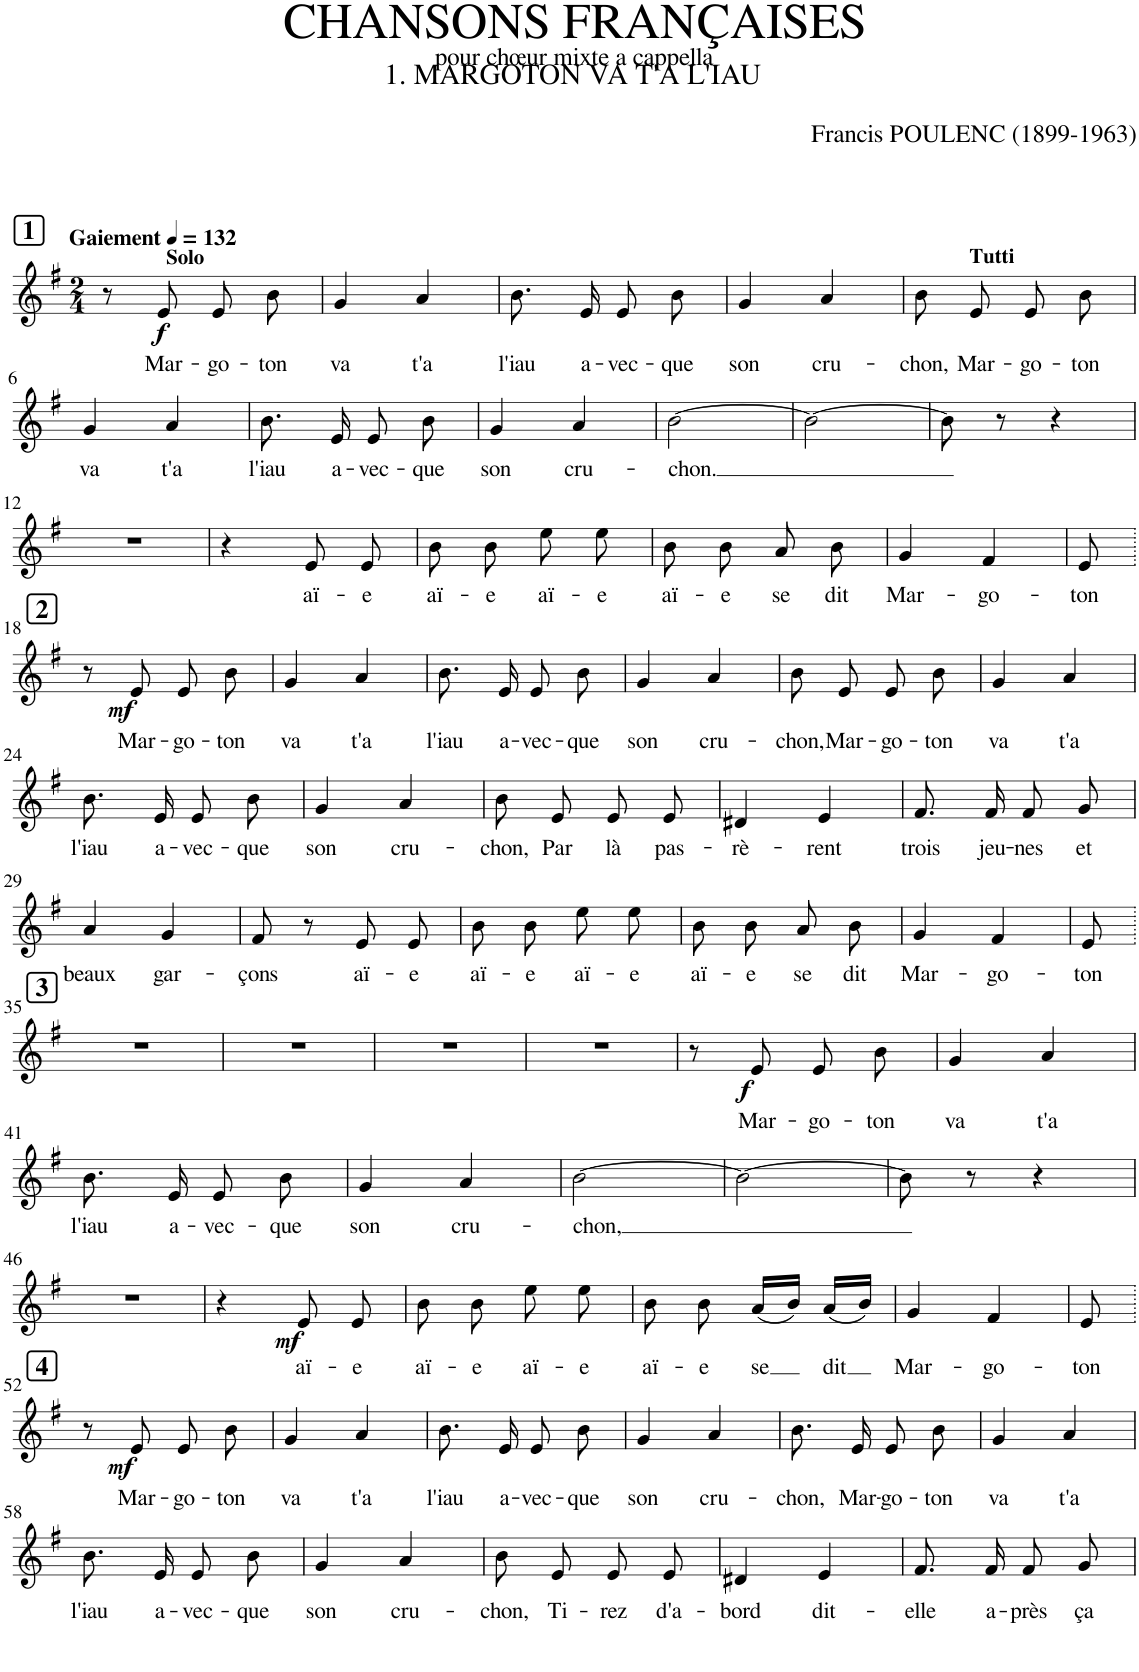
**kern	**text	**dynam
*part1	*part1	*part1
*staff1	*staff1	*staff1
*I"SOPRANOS	*	*
*I'S	*	*
*clefG2	*	*
*k[f#]	*	*
*M2/4	*	*
*MM132	*	*
!!LO:REH:place=s1:a:B:cj:fs=14:t=1
=1	=1	=1
!LO:TX:a:B:t=Gaiement	!	!
8r	.	.
!LO:TX:a:B:t=Solo	!	!
!	!LO:LY:b	!LO:DY:b
8e/	Mar-	f
!	!LO:LY:b	!
8e/	-go-	.
!	!LO:LY:b	!
8b\	-ton	.
=2	=2	=2
!	!LO:LY:b	!
4g/	va	.
!	!LO:LY:b	!
4a/	t'a	.
=3	=3	=3
!	!LO:LY:b	!
8.b\	l'iau	.
!	!LO:LY:b	!
16e/	a-	.
!	!LO:LY:b	!
8e/	-vec-	.
!	!LO:LY:b	!
8b\	-que	.
=4	=4	=4
!	!LO:LY:b	!
4g/	son	.
!	!LO:LY:b	!
4a/	cru-	.
=5	=5	=5
!	!LO:LY:b	!
8b\	-chon,	.
!LO:TX:a:B:t=Tutti	!	!
!	!LO:LY:b	!
8e/	Mar-	.
!	!LO:LY:b	!
8e/	-go-	.
!	!LO:LY:b	!
8b\	-ton	.
!!LO:LB:g=z
=6	=6	=6
!	!LO:LY:b	!
4g/	va	.
!	!LO:LY:b	!
4a/	t'a	.
=7	=7	=7
!	!LO:LY:b	!
8.b\	l'iau	.
!	!LO:LY:b	!
16e/	a-	.
!	!LO:LY:b	!
8e/	-vec-	.
!	!LO:LY:b	!
8b\	-que	.
=8	=8	=8
!	!LO:LY:b	!
4g/	son	.
!	!LO:LY:b	!
4a/	cru-	.
=9	=9	=9
!	!LO:LY:b	!
[2b\	-chon.	.
=10	=10	=10
2b\_	.	.
=11	=11	=11
8b\]	.	.
8r	.	.
4r	.	.
!!LO:LB:g=z
=12	=12	=12
2r	.	.
=13	=13	=13
4r	.	.
!	!LO:LY:b	!
8e/	aï-	.
!	!LO:LY:b	!
8e/	-e	.
=14	=14	=14
!	!LO:LY:b	!
8b\	aï-	.
!	!LO:LY:b	!
8b\	-e	.
!	!LO:LY:b	!
8ee\	aï-	.
!	!LO:LY:b	!
8ee\	-e	.
=15	=15	=15
!	!LO:LY:b	!
8b\	aï-	.
!	!LO:LY:b	!
8b\	-e	.
!	!LO:LY:b	!
8a/	se	.
!	!LO:LY:b	!
8b\	dit	.
=16	=16	=16
!	!LO:LY:b	!
4g/	Mar-	.
!	!LO:LY:b	!
4f#/	-go-	.
=17	=17	=17
!	!LO:LY:b	!
8e/	-ton	.
!!LO:LB:g=z
!!LO:REH:place=s1:a:B:cj:fs=14:t=2
=18.	=18.	=18.
8r	.	.
!	!LO:LY:b	!LO:DY:b
8e/	Mar-	mf
!	!LO:LY:b	!
8e/	-go-	.
!	!LO:LY:b	!
8b\	-ton	.
=19	=19	=19
!	!LO:LY:b	!
4g/	va	.
!	!LO:LY:b	!
4a/	t'a	.
=20	=20	=20
!	!LO:LY:b	!
8.b\	l'iau	.
!	!LO:LY:b	!
16e/	a-	.
!	!LO:LY:b	!
8e/	-vec-	.
!	!LO:LY:b	!
8b\	-que	.
=21	=21	=21
!	!LO:LY:b	!
4g/	son	.
!	!LO:LY:b	!
4a/	cru-	.
=22	=22	=22
!	!LO:LY:b	!
8b\	-chon,	.
!	!LO:LY:b	!
8e/	Mar-	.
!	!LO:LY:b	!
8e/	-go-	.
!	!LO:LY:b	!
8b\	-ton	.
=23	=23	=23
!	!LO:LY:b	!
4g/	va	.
!	!LO:LY:b	!
4a/	t'a	.
!!LO:LB:g=z
=24	=24	=24
!	!LO:LY:b	!
8.b\	l'iau	.
!	!LO:LY:b	!
16e/	a-	.
!	!LO:LY:b	!
8e/	-vec-	.
!	!LO:LY:b	!
8b\	-que	.
=25	=25	=25
!	!LO:LY:b	!
4g/	son	.
!	!LO:LY:b	!
4a/	cru-	.
=26	=26	=26
!	!LO:LY:b	!
8b\	-chon,	.
!	!LO:LY:b	!
8e/	Par	.
!	!LO:LY:b	!
8e/	là	.
!	!LO:LY:b	!
8e/	pas-	.
=27	=27	=27
!	!LO:LY:b	!
4d#X/	-rè-	.
!	!LO:LY:b	!
4e/	-rent	.
=28	=28	=28
!	!LO:LY:b	!
8.f#/	trois	.
!	!LO:LY:b	!
16f#/	jeu-	.
!	!LO:LY:b	!
8f#/	-nes	.
!	!LO:LY:b	!
8g/	et	.
!!LO:LB:g=z
=29	=29	=29
!	!LO:LY:b	!
4a/	beaux	.
!	!LO:LY:b	!
4g/	gar-	.
=30	=30	=30
!	!LO:LY:b	!
8f#/	-çons	.
8r	.	.
!	!LO:LY:b	!
8e/	aï-	.
!	!LO:LY:b	!
8e/	-e	.
=31	=31	=31
!	!LO:LY:b	!
8b\	aï-	.
!	!LO:LY:b	!
8b\	-e	.
!	!LO:LY:b	!
8ee\	aï-	.
!	!LO:LY:b	!
8ee\	-e	.
=32	=32	=32
!	!LO:LY:b	!
8b\	aï-	.
!	!LO:LY:b	!
8b\	-e	.
!	!LO:LY:b	!
8a/	se	.
!	!LO:LY:b	!
8b\	dit	.
=33	=33	=33
!	!LO:LY:b	!
4g/	Mar-	.
!	!LO:LY:b	!
4f#/	-go-	.
=34	=34	=34
!	!LO:LY:b	!
8e/	-ton	.
!!LO:LB:g=z
!!LO:REH:place=s1:a:B:cj:fs=14:t=3
=35.	=35.	=35.
2r	.	.
=36	=36	=36
2r	.	.
=37	=37	=37
2r	.	.
=38	=38	=38
2r	.	.
=39	=39	=39
8r	.	.
!	!LO:LY:b	!LO:DY:b
8e/	Mar-	f
!	!LO:LY:b	!
8e/	-go-	.
!	!LO:LY:b	!
8b\	-ton	.
=40	=40	=40
!	!LO:LY:b	!
4g/	va	.
!	!LO:LY:b	!
4a/	t'a	.
!!LO:LB:g=z
=41	=41	=41
!	!LO:LY:b	!
8.b\	l'iau	.
!	!LO:LY:b	!
16e/	a-	.
!	!LO:LY:b	!
8e/	-vec-	.
!	!LO:LY:b	!
8b\	-que	.
=42	=42	=42
!	!LO:LY:b	!
4g/	son	.
!	!LO:LY:b	!
4a/	cru-	.
=43	=43	=43
!	!LO:LY:b	!
[2b\	-chon,	.
=44	=44	=44
2b\_	.	.
=45	=45	=45
8b\]	.	.
8r	.	.
4r	.	.
!!LO:LB:g=z
=46	=46	=46
2r	.	.
=47	=47	=47
4r	.	.
!	!LO:LY:b	!LO:DY:b
8e/	aï-	mf
!	!LO:LY:b	!
8e/	-e	.
=48	=48	=48
!	!LO:LY:b	!
8b\	aï-	.
!	!LO:LY:b	!
8b\	-e	.
!	!LO:LY:b	!
8ee\	aï-	.
!	!LO:LY:b	!
8ee\	-e	.
=49	=49	=49
!	!LO:LY:b	!
8b\	aï-	.
!	!LO:LY:b	!
8b\	-e	.
!	!LO:LY:b	!
(16a/LL	se	.
16b/JJ)	.	.
!	!LO:LY:b	!
(16a/LL	dit	.
16b/JJ)	.	.
=50	=50	=50
!	!LO:LY:b	!
4g/	Mar-	.
!	!LO:LY:b	!
4f#/	-go-	.
=51	=51	=51
!	!LO:LY:b	!
8e/	-ton	.
!!LO:LB:g=z
!!LO:REH:place=s1:a:B:cj:fs=14:t=4
=52.	=52.	=52.
8r	.	.
!	!LO:LY:b	!LO:DY:b
8e/	Mar-	mf
!	!LO:LY:b	!
8e/	-go-	.
!	!LO:LY:b	!
8b\	-ton	.
=53	=53	=53
!	!LO:LY:b	!
4g/	va	.
!	!LO:LY:b	!
4a/	t'a	.
=54	=54	=54
!	!LO:LY:b	!
8.b\	l'iau	.
!	!LO:LY:b	!
16e/	a-	.
!	!LO:LY:b	!
8e/	-vec-	.
!	!LO:LY:b	!
8b\	-que	.
=55	=55	=55
!	!LO:LY:b	!
4g/	son	.
!	!LO:LY:b	!
4a/	cru-	.
=56	=56	=56
!	!LO:LY:b	!
8.b\	-chon,	.
!	!LO:LY:b	!
16e/	Mar-	.
!	!LO:LY:b	!
8e/	-go-	.
!	!LO:LY:b	!
8b\	-ton	.
=57	=57	=57
!	!LO:LY:b	!
4g/	va	.
!	!LO:LY:b	!
4a/	t'a	.
!!LO:LB:g=z
=58	=58	=58
!	!LO:LY:b	!
8.b\	l'iau	.
!	!LO:LY:b	!
16e/	a-	.
!	!LO:LY:b	!
8e/	-vec-	.
!	!LO:LY:b	!
8b\	-que	.
=59	=59	=59
!	!LO:LY:b	!
4g/	son	.
!	!LO:LY:b	!
4a/	cru-	.
=60	=60	=60
!	!LO:LY:b	!
8b\	-chon,	.
!	!LO:LY:b	!
8e/	Ti-	.
!	!LO:LY:b	!
8e/	-rez	.
!	!LO:LY:b	!
8e/	d'a-	.
=61	=61	=61
!	!LO:LY:b	!
4d#X/	-bord	.
!	!LO:LY:b	!
4e/	dit-	.
=62	=62	=62
!	!LO:LY:b	!
8.f#/	-elle	.
!	!LO:LY:b	!
16f#/	a-	.
!	!LO:LY:b	!
8f#/	-près	.
!	!LO:LY:b	!
8g/	ça	.
=	=	=
*-	*-	*-
